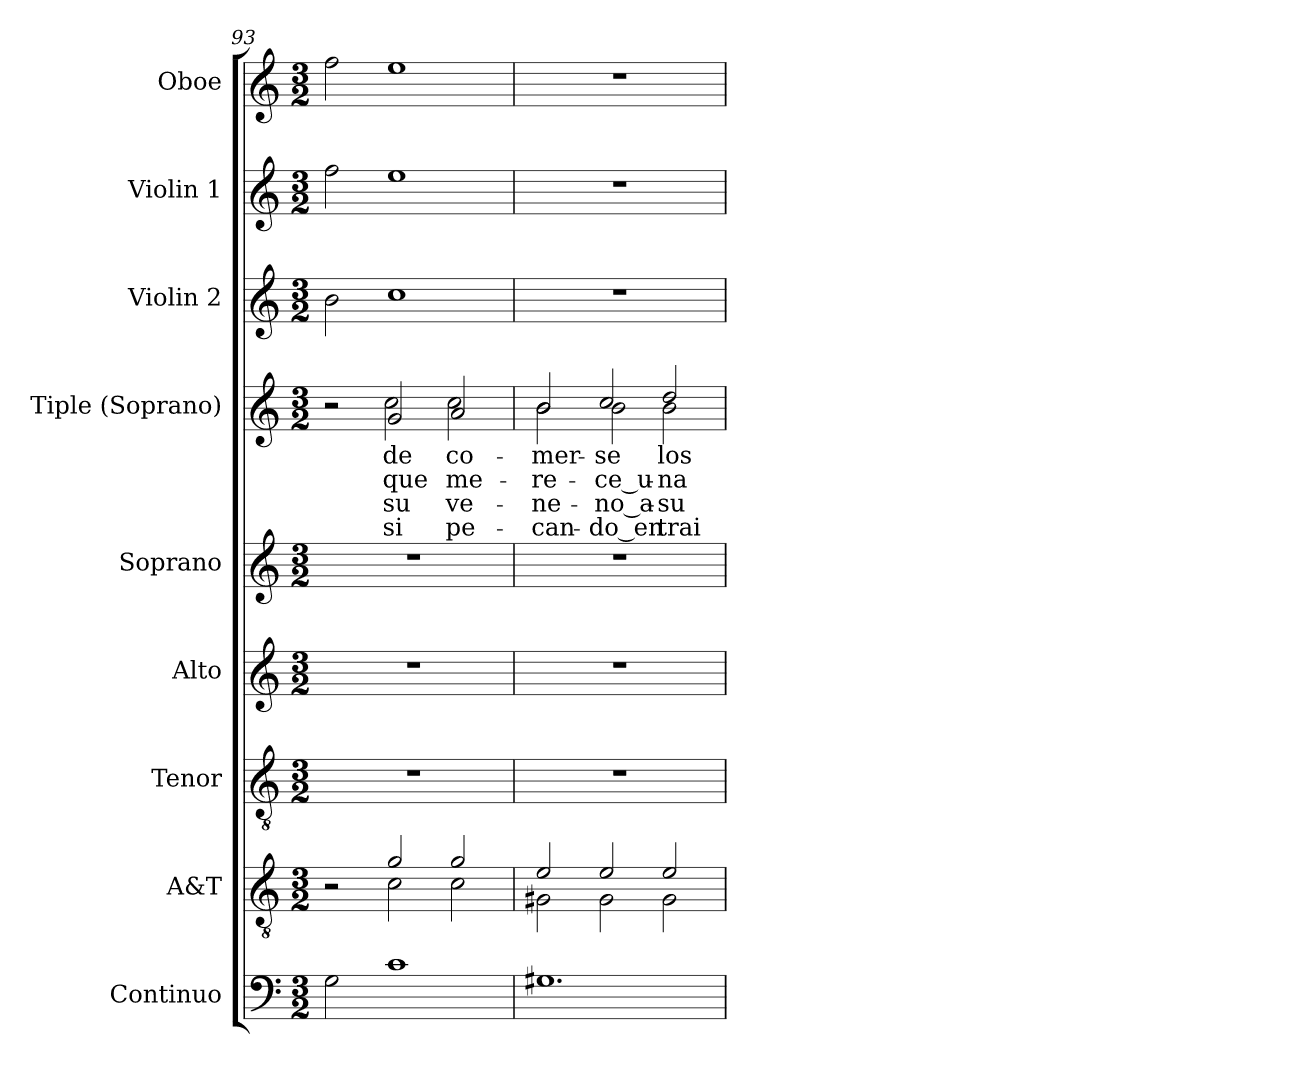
**kern	**kern	**kern	**kern	**kern	**kern	**text	**text	**text	**text	**kern	**kern	**kern
*part9	*part8	*part7	*part6	*part5	*part4	*part4	*part4	*part4	*part4	*part3	*part2	*part1
*staff9	*staff8	*staff7	*staff6	*staff5	*staff4	*staff4	*staff4	*staff4	*staff4	*staff3	*staff2	*staff1
*I"Continuo	*I"A&T	*I"Tenor	*I"Alto	*I"Soprano	*I"Tiple (Soprano)	*	*	*	*	*I"Violin 2	*I"Violin 1	*I"Oboe
*I'Cont.	*I'A. & T.	*I'T.	*I'A.	*I'S.	*I'S.	*	*	*	*	*I'Vln. 2	*I'Vln. 1	*I'Ob.
!!LO:PB:g=z
*clefF4	*clefGv2	*clefGv2	*clefG2	*clefG2	*clefG2	*	*	*	*	*clefG2	*clefG2	*clefG2
*	*ITrd7c12	*ITrd7c12	*	*	*	*	*	*	*	*	*	*
*k[]	*k[]	*k[]	*k[]	*k[]	*k[]	*	*	*	*	*k[]	*k[]	*k[]
*C:	*C:	*C:	*C:	*C:	*C:	*	*	*	*	*C:	*C:	*C:
*M3/2	*M3/2	*M3/2	*M3/2	*M3/2	*M3/2	*	*	*	*	*M3/2	*M3/2	*M3/2
=93	=93	=93	=93	=93	=93	=93	=93	=93	=93	=93	=93	=93
*	*^	*	*	*	*	*	*	*	*	*	*	*
!	!	!	!LO:N:vis=1	!LO:N:vis=1	!LO:N:vis=1	!	!	!	!	!	!	!	!
*	*	*	*	*	*	*^	*	*	*	*	*	*	*
2Gi\	2r	2ryy	1.r	1.r	1.r	2r	2ryy	.	.	.	.	2bi\	2ffi\	2ffi\
!	!	!	!	!	!	!	!	!LO:LY:b:color=#000000	!LO:LY:b:color=#000000	!LO:LY:b:color=#000000	!LO:LY:b:color=#000000	!	!	!
1ci	2Gi/	2Ci\	.	.	.	2gi/	2cci\	de	que	su	si	1cci	1eei	1eei
!	!	!	!	!	!	!	!	!LO:LY:b:color=#000000	!LO:LY:b:color=#000000	!LO:LY:b:color=#000000	!LO:LY:b:color=#000000	!	!	!
.	2Gi/	2Ci\	.	.	.	2ai/	2cci\	co-	me-	ve-	pe-	.	.	.
=94	=94	=94	=94	=94	=94	=94	=94	=94	=94	=94	=94	=94	=94	=94
!	!	!	!LO:N:vis=1	!LO:N:vis=1	!LO:N:vis=1	!	!	!	!	!	!	!	!	!
!	!	!	!	!	!	!	!	!LO:LY:b:color=#000000	!LO:LY:b:color=#000000	!LO:LY:b:color=#000000	!LO:LY:b:color=#000000	!LO:N:vis=1	!LO:N:vis=1	!LO:N:vis=1
1.G#Xi	2Ei/	2GG#Xi\	1.r	1.r	1.r	2bi/	2bi\	-mer-	-re-	-ne-	-can-	1.r	1.r	1.r
!	!	!	!	!	!	!	!	!LO:LY:b:color=#000000	!LO:LY:b:color=#000000	!LO:LY:b:color=#000000	!LO:LY:b:color=#000000	!	!	!
.	2Ei/	2GG#i\	.	.	.	2cci/	2bi\	-se	-ce_u-	-no_a-	-do_en	.	.	.
!	!	!	!	!	!	!	!	!LO:LY:b:color=#000000	!LO:LY:b:color=#000000	!LO:LY:b:color=#000000	!LO:LY:b:color=#000000	!	!	!
.	2Ei/	2GG#i\	.	.	.	2ddi/	2bi\	los	-na	-su	trai-	.	.	.
*	*v	*v	*	*	*	*v	*v	*	*	*	*	*	*	*
=	=	=	=	=	=	=	=	=	=	=	=	=
*-	*-	*-	*-	*-	*-	*-	*-	*-	*-	*-	*-	*-
